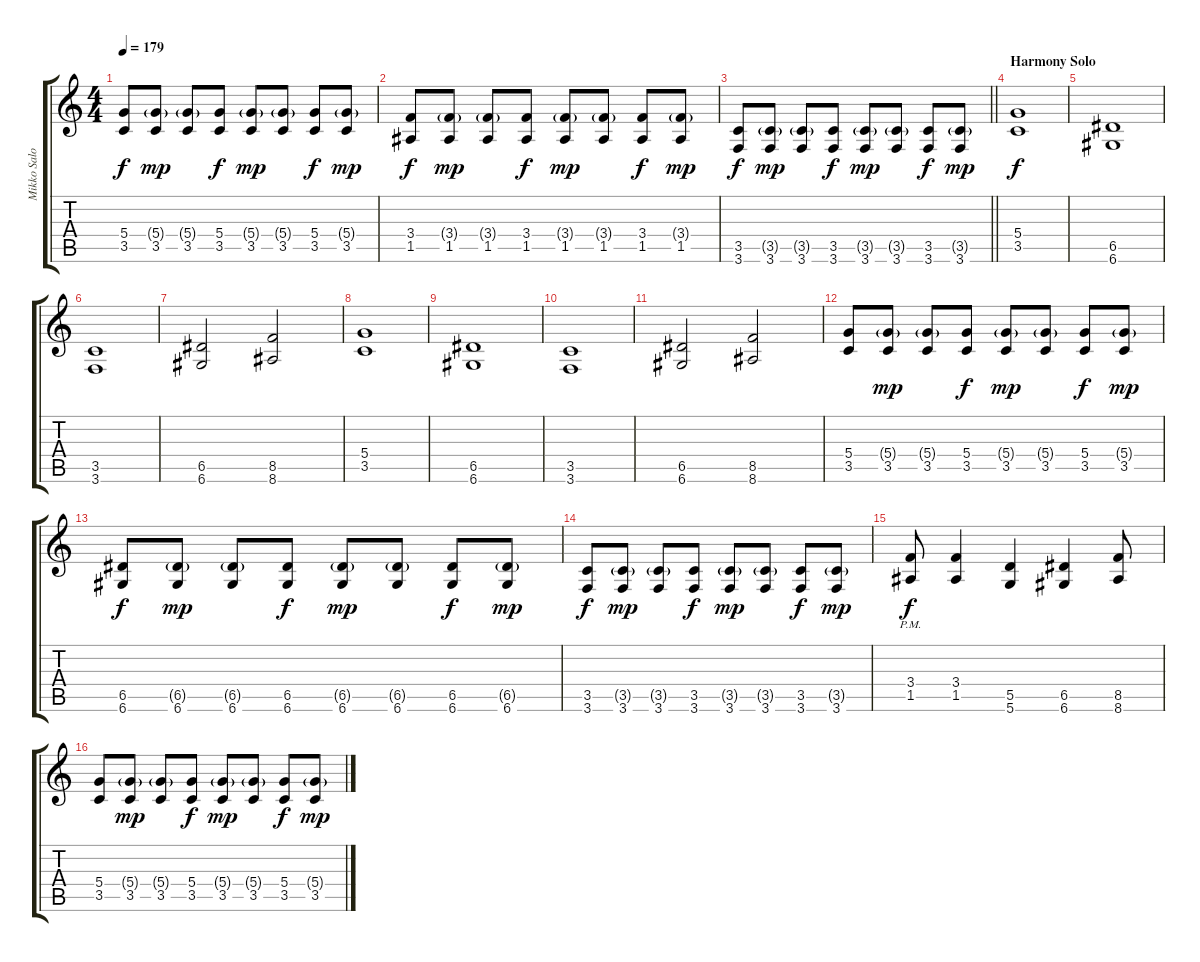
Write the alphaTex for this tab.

\track ("Mikko Salovaara (Rhythm Guitar)" "Mikko Salo") {instrument distortionguitar}
\staff {score tabs}
\tuning (E4 B3 G3 D3 A2 D2) {hide}
\ts (4 4)
\tempo 179
\clef g2
\ks c
(5.4 3.5).8{dy f} (5.4{g} 3.5).8{dy mp} (5.4{g} 3.5).8 (5.4 3.5).8{dy f} (5.4{g} 3.5).8{dy mp} (5.4{g} 3.5).8 (5.4 3.5).8{dy f} (5.4{g} 3.5).8{dy mp} |
(3.4 1.5).8{dy f} (3.4{g} 1.5).8{dy mp} (3.4{g} 1.5).8 (3.4 1.5).8{dy f} (3.4{g} 1.5).8{dy mp} (3.4{g} 1.5).8 (3.4 1.5).8{dy f} (3.4{g} 1.5).8{dy mp} |
\barLineRight lightlight
(3.5 3.6).8{dy f} (3.5{g} 3.6).8{dy mp} (3.5{g} 3.6).8 (3.5 3.6).8{dy f} (3.5{g} 3.6).8{dy mp} (3.5{g} 3.6).8 (3.5 3.6).8{dy f} (3.5{g} 3.6).8{dy mp} |
\section ("" "Harmony Solo")
(5.4 3.5).1{dy f} |
(6.5 6.6).1 |
(3.5 3.6).1 |
(6.5 6.6).2 (8.5 8.6).2 |
(5.4 3.5).1 |
(6.5 6.6).1 |
(3.5 3.6).1 |
(6.5 6.6).2 (8.5 8.6).2 |
(5.4 3.5).8 (5.4{g} 3.5).8{dy mp} (5.4{g} 3.5).8 (5.4 3.5).8{dy f} (5.4{g} 3.5).8{dy mp} (5.4{g} 3.5).8 (5.4 3.5).8{dy f} (5.4{g} 3.5).8{dy mp} |
(6.5 6.6).8{dy f} (6.5{g} 6.6).8{dy mp} (6.5{g} 6.6).8 (6.5 6.6).8{dy f} (6.5{g} 6.6).8{dy mp} (6.5{g} 6.6).8 (6.5 6.6).8{dy f} (6.5{g} 6.6).8{dy mp} |
(3.5 3.6).8{dy f} (3.5{g} 3.6).8{dy mp} (3.5{g} 3.6).8 (3.5 3.6).8{dy f} (3.5{g} 3.6).8{dy mp} (3.5{g} 3.6).8 (3.5 3.6).8{dy f} (3.5{g} 3.6).8{dy mp} |
(3.4{pm} 1.5{pm}).8{dy f} (3.4 1.5).4 (5.5 5.6).4 (6.5 6.6).4 (8.5 8.6).8 |
(5.4 3.5).8 (5.4{g} 3.5).8{dy mp} (5.4{g} 3.5).8 (5.4 3.5).8{dy f} (5.4{g} 3.5).8{dy mp} (5.4{g} 3.5).8 (5.4 3.5).8{dy f} (5.4{g} 3.5).8{dy mp}
